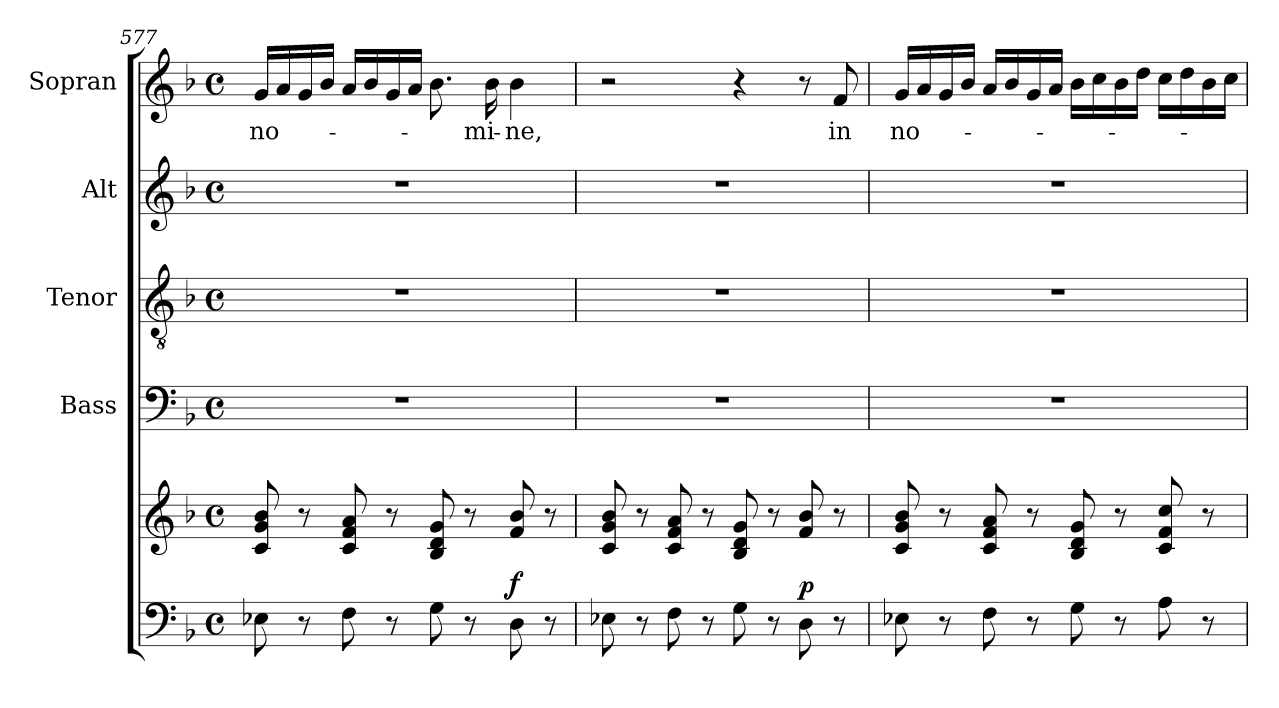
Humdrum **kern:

**kern	**kern	**dynam	**kern	**kern	**kern	**kern	**text
*part5	*part5	*part5	*part4	*part3	*part2	*part1	*part1
*staff6	*staff5	*staff5/6	*staff4	*staff3	*staff2	*staff1	*staff1
*	*	*	*I"Bass	*I"Tenor	*I"Alt	*I"Sopran	*
*	*	*	*I'B.	*I'T.	*I'A.	*I'S.	*
*clefF4	*clefG2	*	*clefF4	*clefGv2	*clefG2	*clefG2	*
*k[b-]	*k[b-]	*	*k[b-]	*k[b-]	*k[b-]	*k[b-]	*
*F:	*F:	*	*F:	*F:	*F:	*F:	*
*M4/4	*M4/4	*	*M4/4	*M4/4	*M4/4	*M4/4	*
*met(c)	*met(c)	*	*met(c)	*met(c)	*met(c)	*met(c)	*
=577	=577	=577	=577	=577	=577	=577	=577
!	!	!	!	!	!	!	!LO:LY:b
8E-X\	8c/ 8g/ 8b-/	.	1r	1r	1r	16g/LL	no-
.	.	.	.	.	.	16a/	.
8r	8r	.	.	.	.	16g/	.
.	.	.	.	.	.	16b-/JJ	.
8F\	8c/ 8f/ 8a/	.	.	.	.	16a/LL	.
.	.	.	.	.	.	16b-/	.
8r	8r	.	.	.	.	16g/	.
.	.	.	.	.	.	16a/JJ	.
8G\	8B-/ 8d/ 8g/	.	.	.	.	8.b-\	.
8r	8r	.	.	.	.	.	.
!	!	!	!	!	!	!	!LO:LY:b
.	.	.	.	.	.	16b-\	-mi-
!	!	!LO:DY:a=2	!	!	!	!	!LO:LY:b
8D\	8f/ 8b-/	f	.	.	.	4b-\	-ne,
8r	8r	.	.	.	.	.	.
!!LO:LB:g=z
=578	=578	=578	=578	=578	=578	=578	=578
8E-X\	8c/ 8g/ 8b-/	.	1r	1r	1r	2r	.
8r	8r	.	.	.	.	.	.
8F\	8c/ 8f/ 8a/	.	.	.	.	.	.
8r	8r	.	.	.	.	.	.
8G\	8B-/ 8d/ 8g/	.	.	.	.	4r	.
8r	8r	.	.	.	.	.	.
!	!	!LO:DY:a=2	!	!	!	!	!
8D\	8f/ 8b-/	p	.	.	.	8r	.
!	!	!	!	!	!	!	!LO:LY:b
8r	8r	.	.	.	.	8f/	in
=579	=579	=579	=579	=579	=579	=579	=579
!	!	!	!	!	!	!	!LO:LY:b
8E-X\	8c/ 8g/ 8b-/	.	1r	1r	1r	16g/LL	no-
.	.	.	.	.	.	16a/	.
8r	8r	.	.	.	.	16g/	.
.	.	.	.	.	.	16b-/JJ	.
8F\	8c/ 8f/ 8a/	.	.	.	.	16a/LL	.
.	.	.	.	.	.	16b-/	.
8r	8r	.	.	.	.	16g/	.
.	.	.	.	.	.	16a/JJ	.
8G\	8B-/ 8d/ 8g/	.	.	.	.	16b-\LL	.
.	.	.	.	.	.	16cc\	.
8r	8r	.	.	.	.	16b-\	.
.	.	.	.	.	.	16dd\JJ	.
8A\	8c/ 8f/ 8cc/	.	.	.	.	16cc\LL	.
.	.	.	.	.	.	16dd\	.
8r	8r	.	.	.	.	16b-\	.
.	.	.	.	.	.	16cc\JJ	.
=	=	=	=	=	=	=	=
*-	*-	*-	*-	*-	*-	*-	*-
